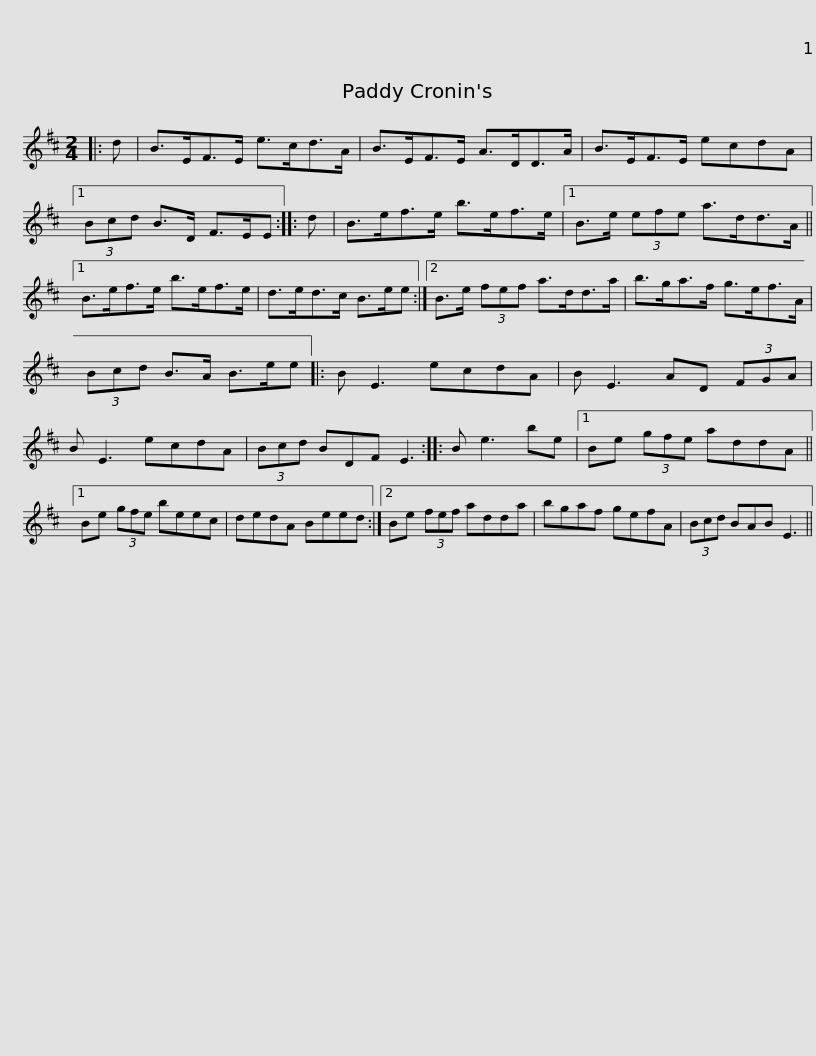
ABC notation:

X:1
L:1/8
M:2/4
I:linebreak $
K:D
V:1 treble
V:1
|: d | B>EF>E e>cd>A | B>EF>E A>DD>A | B>EF>E ecdA |1 (3Bcd B>D F>EE :: %5
 d |$ B>ef>e b>ef>e |1 B>e (3efe a>dd>A ||1 B>ef>e b>ef>e | d>ed>c B>ee :|2$ %10
 B>e (3fef a>dd>a | b>ga>f g>ef>A | (3Bcd B>A B>ee |: B E3 ecdA | B E3 AD (3FGA |$ %15
 B E3 ecdA | (3Bcd BDF E3 :: B e3 be |1 Be (3gfe addA ||1 Be (3gfe beec |$ %20
 dedA Beed :|2 Be (3fef adda | bgaf gefA | (3Bcd BAB E3 || %24
